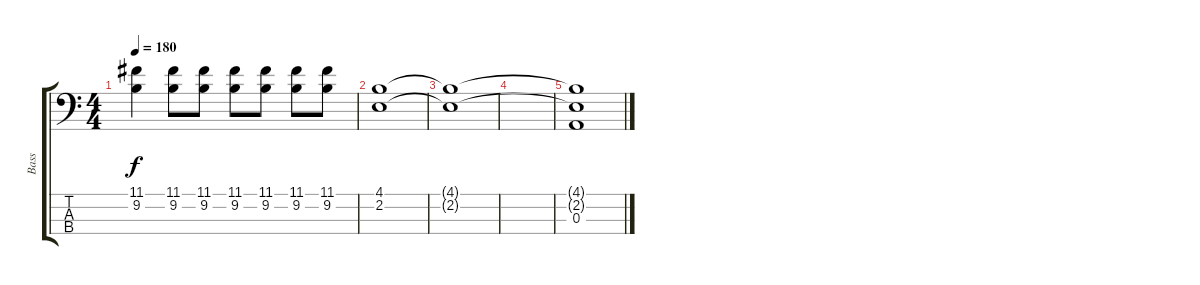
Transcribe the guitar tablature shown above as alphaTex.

\track ("Bass" "Bass") {instrument electricbasspick}
\staff {score tabs}
\tuning (G2 D2 A1 E1) {hide}
\ts (4 4)
\tempo 180
\clef f4
\ks c
(11.1 9.2).4{dy f} (11.1 9.2).8 (11.1 9.2).8 (11.1 9.2).8 (11.1 9.2).8 (11.1 9.2).8 (11.1 9.2).8 |
(4.1 2.2).1 |
(4.1{t} 2.2{t}).1 |
|
(4.1{t} 2.2{t} 0.3).1
